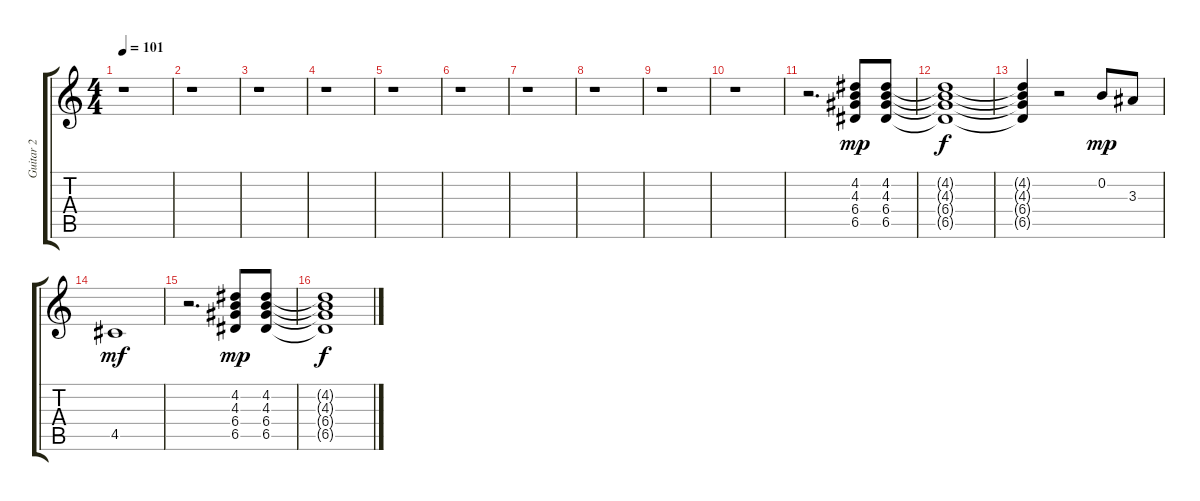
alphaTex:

\track ("Guitar 2" "Guitar 2") {instrument distortionguitar}
\staff {score tabs}
\tuning (E4 B3 G3 D3 A2 E2) {hide}
\ts (4 4)
\tempo 101
\clef g2
\ks c
r.1{dy f} |
r.1 |
r.1 |
r.1 |
r.1 |
r.1 |
r.1 |
r.1 |
r.1 |
r.1 |
r.2{d} (4.2 4.3 6.4 6.5).8{dy mp volume 11} (4.2 4.3 6.4 6.5).8 |
(4.2{t} 4.3{t} 6.4{t} 6.5{t}).1{dy f} |
(4.2{t} 4.3{t} 6.4{t} 6.5{t}).4 r.2 0.2.8{dy mp volume 11} 3.3.8 |
4.5.1{dy mf} |
r.2{d} (4.2 4.3 6.4 6.5).8{dy mp volume 11} (4.2 4.3 6.4 6.5).8 |
(4.2{t} 4.3{t} 6.4{t} 6.5{t}).1{dy f}
